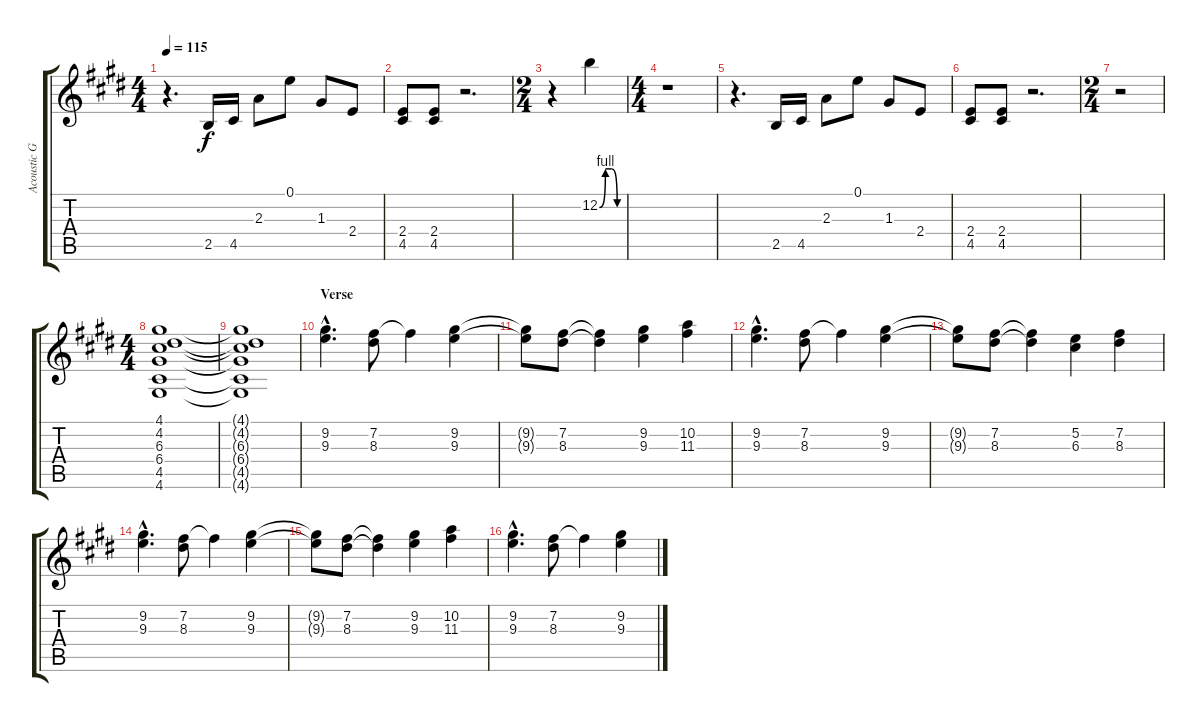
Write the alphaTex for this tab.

\track ("Acoustic Guitar 2" "Acoustic G") {instrument acousticguitarsteel}
\staff {score tabs}
\tuning (E4 B3 G3 D3 A2 E2) {hide}
\ts (4 4)
\tempo 115
\clef g2
\ks e
r.4{d dy f} 2.5.16 4.5.16 2.3.8 0.1.8 1.3.8 2.4.8 |
(2.4 4.5).8 (2.4 4.5).8 r.2{d} |
\ts (2 4)
r.4 12.2{be (custom 0 0 15 4 30 4 45 0 60 0)}.4 |
\ts (4 4)
r.1 |
r.4{d} 2.5.16 4.5.16 2.3.8 0.1.8 1.3.8 2.4.8 |
(2.4 4.5).8 (2.4 4.5).8 r.2{d} |
\ts (2 4)
r.2 |
\ts (4 4)
(4.1 4.2 6.3 6.4 4.5 4.6).1 |
(4.1{t} 4.2{t} 6.3{t} 6.4{t} 4.5{t} 4.6{t}).1 |
\section ("" "Verse")
(9.2{hac} 9.3{hac}).4{d} (7.2 8.3).8 7.2{t}.4 (9.2 9.3).4 |
(9.2{t} 9.3{t}).8 (7.2 8.3).8 (7.2{t} 8.3{t}).4 (9.2 9.3).4 (10.2 11.3).4 |
(9.2{hac} 9.3{hac}).4{d} (7.2 8.3).8 7.2{t}.4 (9.2 9.3).4 |
(9.2{t} 9.3{t}).8 (7.2 8.3).8 (7.2{t} 8.3{t}).4 (5.2 6.3).4 (7.2 8.3).4 |
(9.2{hac} 9.3{hac}).4{d} (7.2 8.3).8 7.2{t}.4 (9.2 9.3).4 |
(9.2{t} 9.3{t}).8 (7.2 8.3).8 (7.2{t} 8.3{t}).4 (9.2 9.3).4 (10.2 11.3).4 |
(9.2{hac} 9.3{hac}).4{d} (7.2 8.3).8 7.2{t}.4 (9.2 9.3).4
